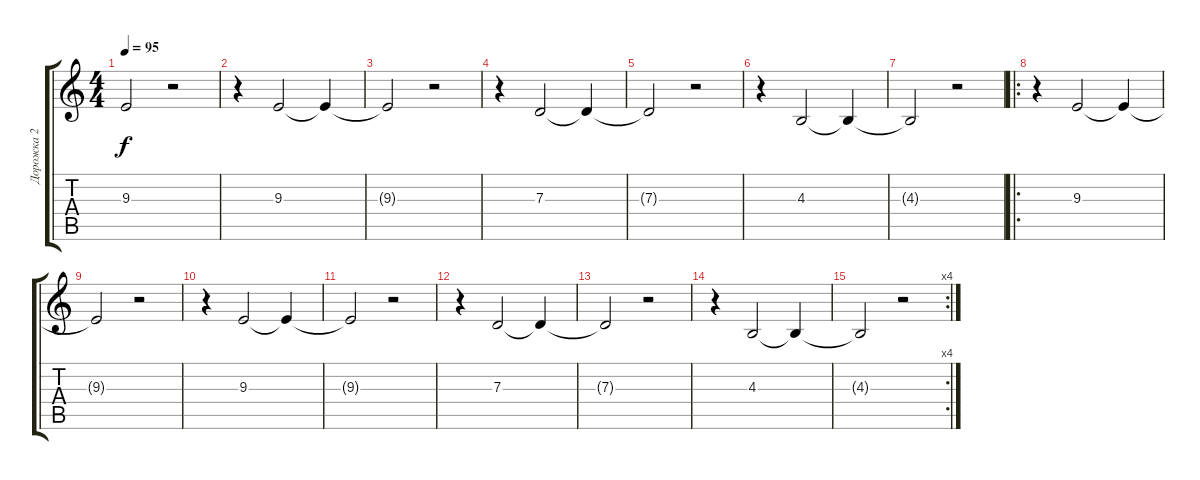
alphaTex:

\track ("Дорожка 2" "Дорожка 2") {instrument stringensemble2}
\staff {score tabs}
\tuning (E4 B3 G3 D3 A2 E2) {hide}
\ts (4 4)
\tempo 95
\clef g2
\ks c
9.3{t}.2{dy f} r.2 |
r.4 9.3.2 9.3{t}.4 |
9.3{t}.2 r.2 |
r.4 7.3.2 7.3{t}.4 |
7.3{t}.2 r.2 |
r.4 4.3.2 4.3{t}.4 |
4.3{t}.2 r.2 |
\ro
r.4 9.3.2 9.3{t}.4 |
9.3{t}.2 r.2 |
r.4 9.3.2 9.3{t}.4 |
9.3{t}.2 r.2 |
r.4 7.3.2 7.3{t}.4 |
7.3{t}.2 r.2 |
r.4 4.3.2 4.3{t}.4 |
\rc 4
4.3{t}.2 r.2
